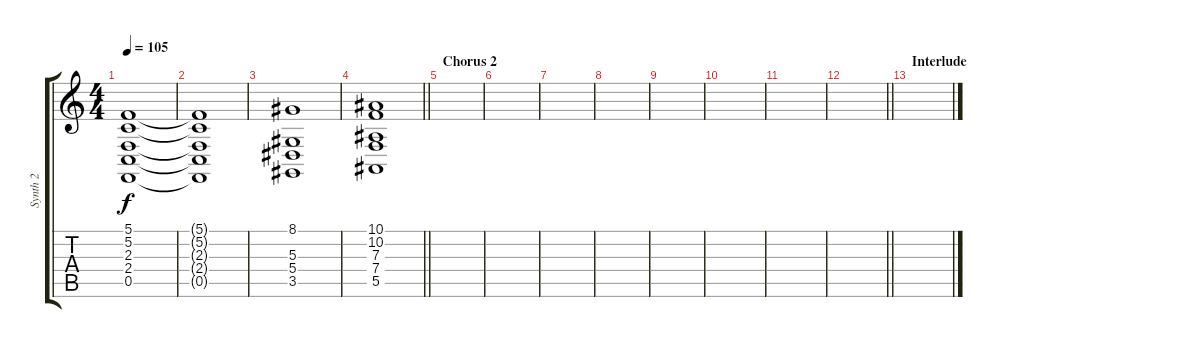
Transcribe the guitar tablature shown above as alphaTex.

\track ("Synth 2" "Synth 2") {instrument choiraahs}
\staff {score tabs}
\tuning (C4 G3 Eb3 Bb2 F2 C2) {hide}
\ts (4 4)
\tempo 105
\clef g2
\ks c
(5.1 5.2 2.3 2.4 0.5).1{dy f} |
(5.1{t} 5.2{t} 2.3{t} 2.4{t} 0.5{t}).1 |
(8.1 5.3 5.4 3.5).1 |
\barLineRight lightlight
(10.1 10.2 7.3 7.4 5.5).1 |
\section ("" "Chorus 2")
|
|
|
|
|
|
|
\barLineRight lightlight
|
\section ("" "Interlude")
